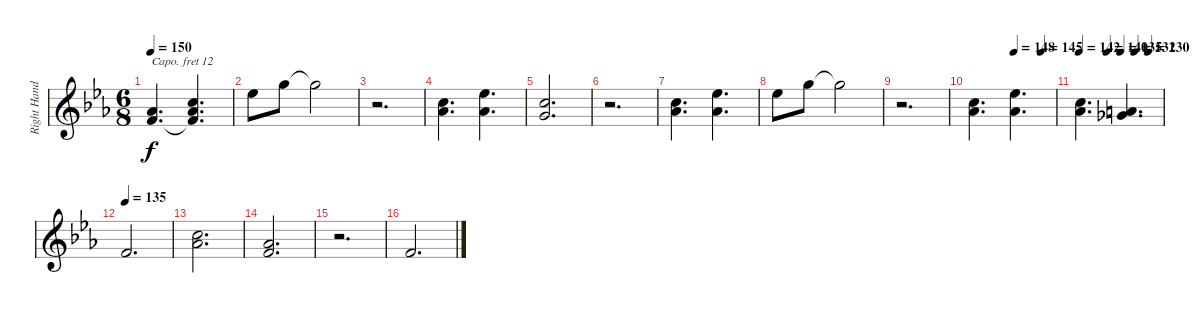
\track ("Right Hand" "Right Hand") {instrument acousticgrandpiano}
\staff {score}
\capo 12
\tuning (E4 B3 G3 D3 A2 E2 B1) {hide}
\ts (6 8)
\tempo 150
\clef g2
\ks cminor
(1.3 3.4).4{d dy f} (1.2 1.3 3.4{t}).4{d} |
4.2.8 3.1.8 3.1{t}.2 |
r.2{d} |
(1.2 1.3).4{d} (4.2 1.3).4{d} |
(1.2 0.3).2{d} |
r.2{d} |
(1.2 1.3).4{d} (4.2 1.3).4{d} |
4.2.8 3.1.8 3.1{t}.2 |
r.2{d} |
\tempo (148 0.5)
\tempo (145 0.8333333333333334)
(1.2 1.3).4{d} (4.2 1.3).4{d} |
\tempo 142
\tempo (140 0.3333333333333333)
\tempo (135 0.5)
\tempo (132 0.6666666666666666)
\tempo (130 0.8333333333333334)
(1.2 1.3).4{d} (7.4 9.5).4{d} |
\tempo 135
3.4.2{d} |
(1.2 1.3).2{d} |
(1.3 3.4).2{d} |
r.2{d} |
3.4.2{d}
